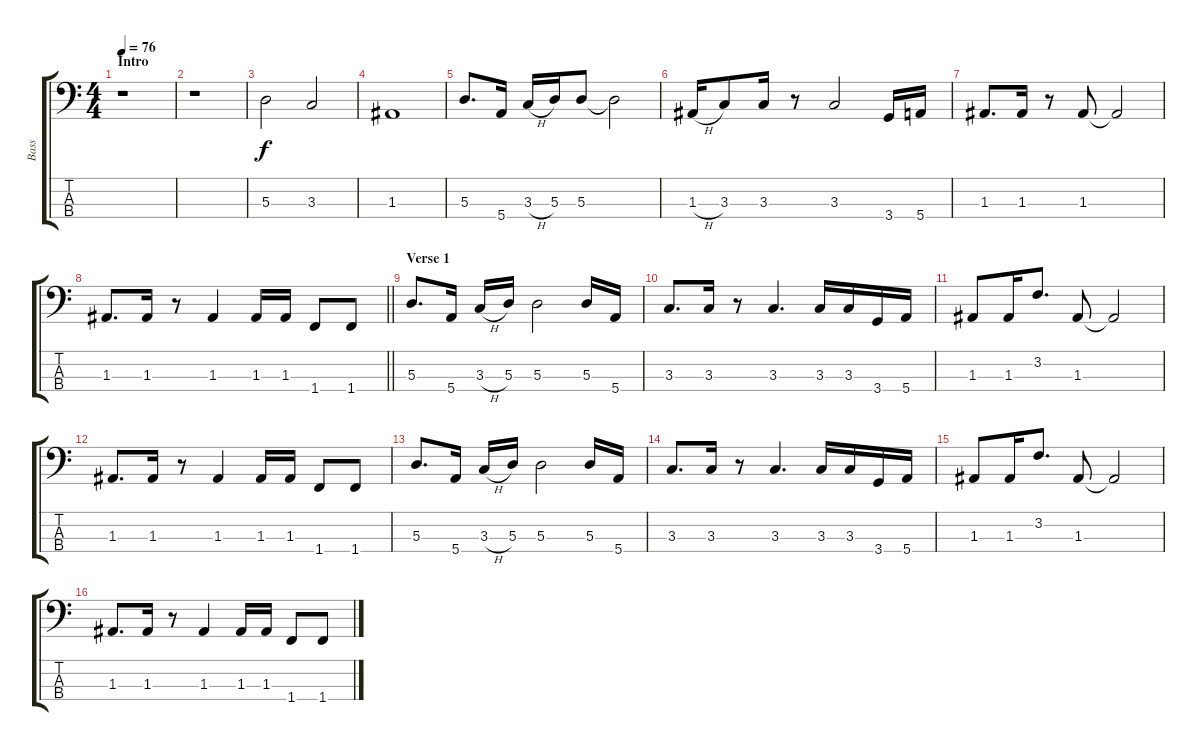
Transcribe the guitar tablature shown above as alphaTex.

\track ("Bass" "Bass") {instrument electricbassfinger}
\staff {score tabs}
\tuning (G2 D2 A1 E1) {hide}
\ts (4 4)
\section ("" "Intro")
\tempo 76
\clef f4
\ks c
r.1{dy f instrument electricbassfinger} |
r.1 |
5.3.2 3.3.2 |
1.3.1 |
5.3.8{d} 5.4.16 3.3{h}.16 5.3.16 5.3.8 5.3{t}.2 |
1.3{h}.16 3.3.8 3.3.16 r.8 3.3.2 3.4.16 5.4.16 |
1.3.8{d} 1.3.16 r.8 1.3.8 1.3{t}.2 |
\barLineRight lightlight
1.3.8{d} 1.3.16 r.8 1.3.4 1.3.16 1.3.16 1.4.8 1.4.8 |
\section ("" "Verse 1")
5.3.8{d} 5.4.16 3.3{h}.16 5.3.16 5.3.2 5.3.16 5.4.16 |
3.3.8{d} 3.3.16 r.8 3.3.4{d} 3.3.16 3.3.16 3.4.16 5.4.16 |
1.3.8 1.3.16 3.2.8{d} 1.3.8 1.3{t}.2 |
1.3.8{d} 1.3.16 r.8 1.3.4 1.3.16 1.3.16 1.4.8 1.4.8 |
5.3.8{d} 5.4.16 3.3{h}.16 5.3.16 5.3.2 5.3.16 5.4.16 |
3.3.8{d} 3.3.16 r.8 3.3.4{d} 3.3.16 3.3.16 3.4.16 5.4.16 |
1.3.8 1.3.16 3.2.8{d} 1.3.8 1.3{t}.2 |
1.3.8{d} 1.3.16 r.8 1.3.4 1.3.16 1.3.16 1.4.8 1.4.8
